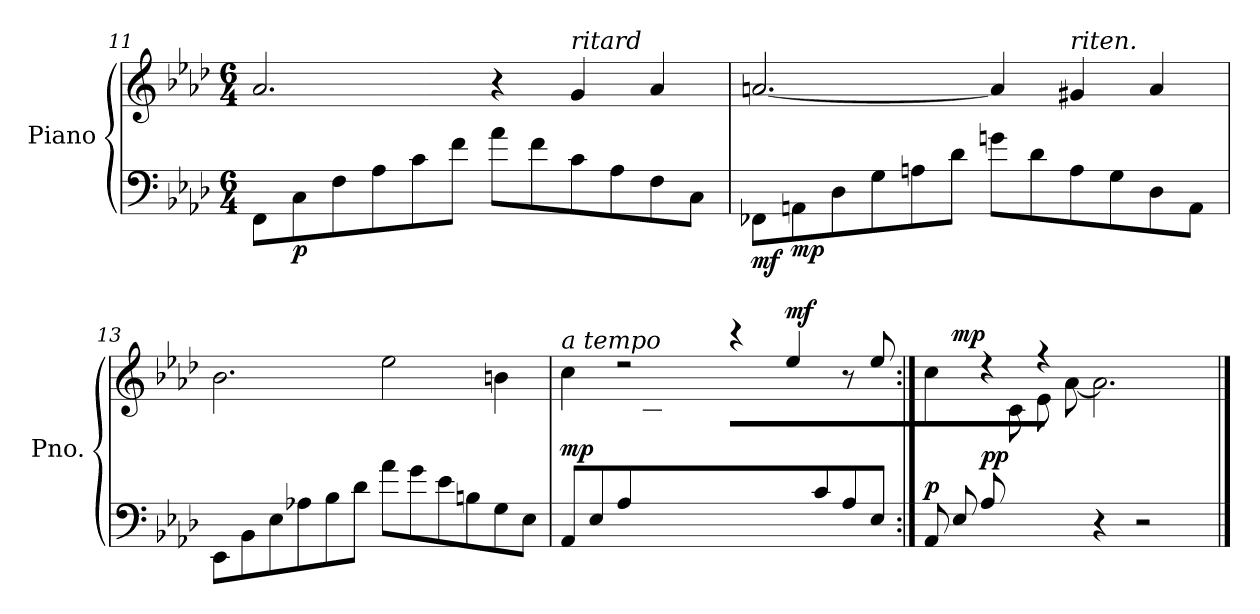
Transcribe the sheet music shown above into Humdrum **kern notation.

**kern	**kern	**dynam
*part1	*part1	*part1
*staff2	*staff1	*staff1/2
*I"Piano	*	*
*I'Pno.	*	*
*clefF4	*clefG2	*
*k[b-e-a-d-]	*k[b-e-a-d-]	*
*M6/4	*M6/4	*
*MM152	*MM152	*
=11	=11	=11
!	!	!LO:DY:b=2
!	!	!LO:DY:n=1:a
8FF\L	2.a-/	mp mp
!	!	!LO:DY:n=2:b=2
8C\	.	p
8F\	.	.
8A-\	.	.
8c\	.	.
8f\J	.	.
8a-\L	4r	.
8f\	.	.
!	!LO:TX:a:i:t=ritard	!
!	!	!LO:DY:n=3:b=2
!	!	!LO:DY:n=4:b
8c\	4g/	mp mf
8A-\	.	.
8F\	4a-/	.
8C\J	.	.
=12	=12	=12
!	!	!LO:DY:b=2
8FF-X\L	[2.an/	mf
!	!	!LO:DY:b=2
8AAn\	.	mp
8D-\	.	.
8G\	.	.
8An\	.	.
8d-\J	.	.
8gn\L	4a/]	.
8d-\	.	.
!	!LO:TX:a:i:t=riten.	!
8A\	4g#X/	.
8G\	.	.
8D-\	4a/	.
8AA\J	.	.
!!LO:LB:g=z
=13	=13	=13
8EE-\L	2.b-\	.
8BB-\	.	.
8E-\	.	.
8A-X\	.	.
8B-\	.	.
8d-\J	.	.
8a-\L	2ee-\	.
8g\	.	.
8e-\	.	.
8Bn\	.	.
8G\	4bn\	.
8E-\J	.	.
=14	=14	=14
*	*^	*
!	!LO:TX:a:i:t=a tempo	!	!
!	!	!	!LO:DY:a=2
8AA-/L	4cc\	4.ryy	mp
8E-/	.	.	.
8A-/	2r	.	.
2.ryy	.	8c\	.
.	.	8e-\	.
.	.	8a-\J	.
.	4rccc	8cc\L	.
.	.	8a-\	.
!	!	!	!LO:DY:a
.	4ee-/	8e-\	mf
8c/	.	4.ryy	.
8A-/	8r	.	.
8E-/J	8ee-/	.	.
*	*v	*v	*
=15:|!	=15:|!	=15:|!
*	*MM104	*
*	*^	*
!	!	!	!LO:DY:a=2
*	*	*^	*
8AA-/L	4cc\	4.ryy	8ryy	p
!	!	!	!	!LO:DY:a
8E-/	.	.	1ryy	mp
!	!	!	!	!LO:DY:a=2
8A-/	4r	.	.	pp
4.ryy	.	8c\	.	.
.	4r	8e-\	.	.
.	.	[8a-\J	.	.
4r	2.a-\]	2.ryy	.	.
2r	.	.	.	.
.	.	.	4.ryy	.
*	*v	*v	*v	*
==	==	==
*-	*-	*-
